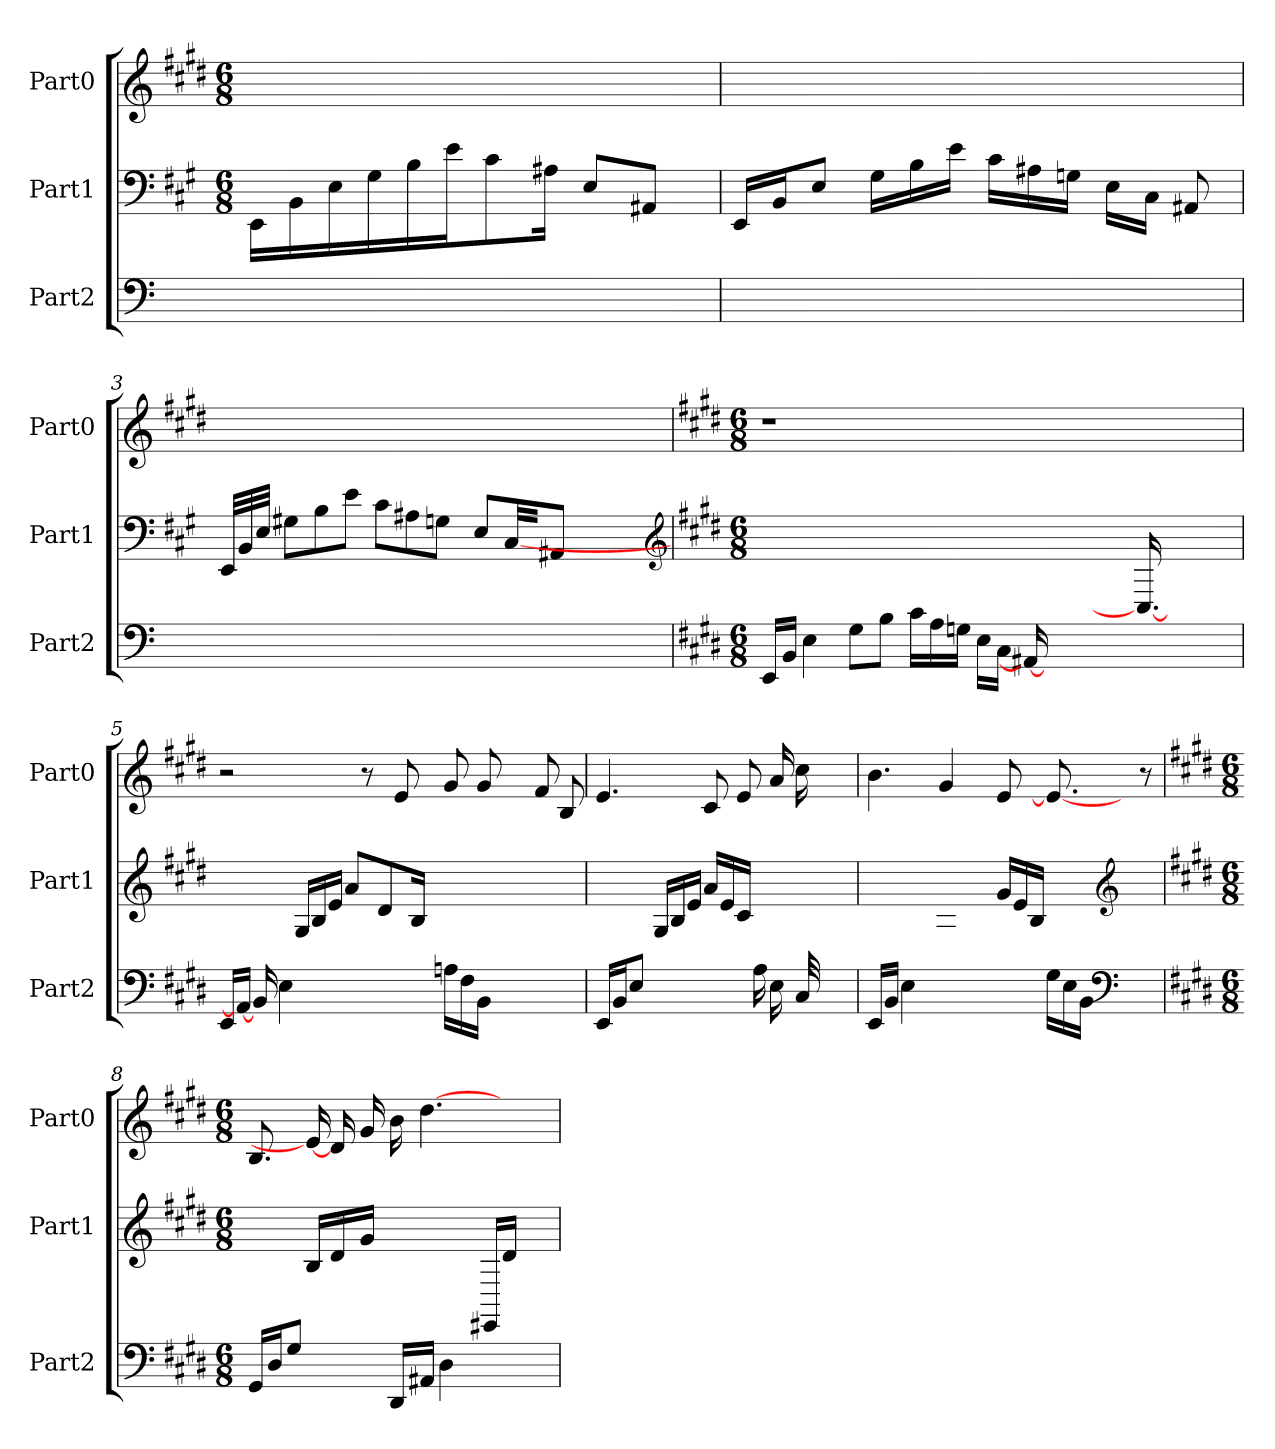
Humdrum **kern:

**kern	**kern	**kern
*part3	*part2	*part1
*staff3	*staff2	*staff1
*I"Part2	*I"Part1	*I"Part0
*I'Part2	*I'Part1	*I'Part0
*	*clefF4	*clefG2
*	*k[f#c#g#]	*k[f#c#g#d#]
*	*M6/8	*M6/8
=1	=1	=1
2.ryy	16EELL	2.ryy
.	16BB	.
.	16EJJ	.
.	16G#LL	.
.	16B	.
.	16eJJ	.
.	8c#J	.
.	16A#XJJ	.
.	8EL	.
.	8AA#XJ	.
16ryy	.	16ryy
=2	=2	=2
2.ryy	16EELL	2.ryy
.	16BBJJ	.
.	8EJ	.
.	16G#LL	.
.	16B	.
.	16eJJ	.
.	16c#LL	.
.	16A#X	.
.	16GnJJ	.
.	16ELL	.
.	16C#JJ	.
8ryy	8AA#X	8ryy
=3	=3	=3
2.ryy	32EELLL	2.ryy
.	32BBJJJ	.
.	32EJJJ	.
.	8G#XL	.
.	8B	.
.	8eJ	.
.	8c#L	.
.	8A#X	.
.	8GnJ	.
4...ryy	.	4...ryy
.	8EL	.
.	32C#kk_	.
.	16ryy	.
.	32ryy	.
.	8AA#XJ	.
*	*clefG2	*
!!LO:LB:g=z
=4	=4	=4
*k[f#c#g#d#]	*k[f#c#g#d#]	*k[f#c#g#d#]
*M6/8	*M6/8	*M6/8
16EELL	2.ryy	1r
16BBJJ	.	.
4E	.	.
8G#L	.	.
8BJ	.	.
16c#LL	.	.
16A	.	.
16GnJJ	2ryy	.
16ELL	.	.
16C#JJ	.	.
16AA#X_	.	.
2ryy	.	2ryy
.	4ryy	.
4ryy	16.C#_	16ryy
.	.	16ryy
.	8..ryy	.
.	.	16ryy
.	.	8ryy
16ryy	.	.
=5	=5	=5
16EELL	16ryy	2r
16AA#JJ_	16ryy	.
16BB	8ryy	.
4E	.	.
.	16G#LL	.
.	16B	.
.	16eJJ	.
16ryy	8aL	.
8ryy	.	8r
.	8d#	.
8ryy	.	8e
.	16BJk	.
16ryy	16ryy	16ryy
16AnLL	16ryy	8g#
16F#	16ryy	.
16BBJJ	2ryy	8g#
16ryy	.	.
4.ryy	.	8ryy
.	.	8f#
.	.	8B
=6	=6	=6
16EELL	16ryy	4.e
16BBJ	16ryy	.
8EJ	8ryy	.
16ryy	16G#LL	.
16ryy	16B	.
16ryy	16eJJ	16ryy
16ryy	16aLL	8c#
16ryy	16e	.
16ryy	16c#JJ	8e
16A	16ryy	.
16E	16ryy	16a
32C#	8ryy	16cc#
8..ryy	.	.
.	.	8.ryy
.	8ryy	.
=7	=7	=7
16EELL	16ryy	4.b
16BBJJ	16ryy	.
4E	4ryy	.
16ryy	16G#JJ	4g#
8ryy	8ryy	.
16ryy	16eJJ	.
16ryy	16g#LL	8e
16ryy	16e	.
16ryy	16BJJ	16ryy
16G#LL	16ryy	8.e_
16E	16ryy	.
16BBJJ	16ryy	.
*clefF4	*clefG2	*
8.ryy	8.ryy	16ryy
.	.	8r
!!LO:LB:g=z
=8	=8	=8
*k[f#c#g#d#]	*k[f#c#g#d#]	*k[f#c#g#d#]
*M6/8	*M6/8	*M6/8
16GG#LL	16ryy	8.B
16D#JJ	16ryy	.
8G#J	16ryy	.
.	16BLL	16e_
16ryy	16d#	16d#
16ryy	16g#JJ	16g#
16DD#LL	16ryy	16b
16AA#XJJ	16ryy	[4.dd#
4D#	4ryy	.
16ryy	16EE#XLL	.
16ryy	16d#JJ	16ryy
8ryy	8ryy	16ryy
.	.	16ryy
=	=	=
*-	*-	*-
